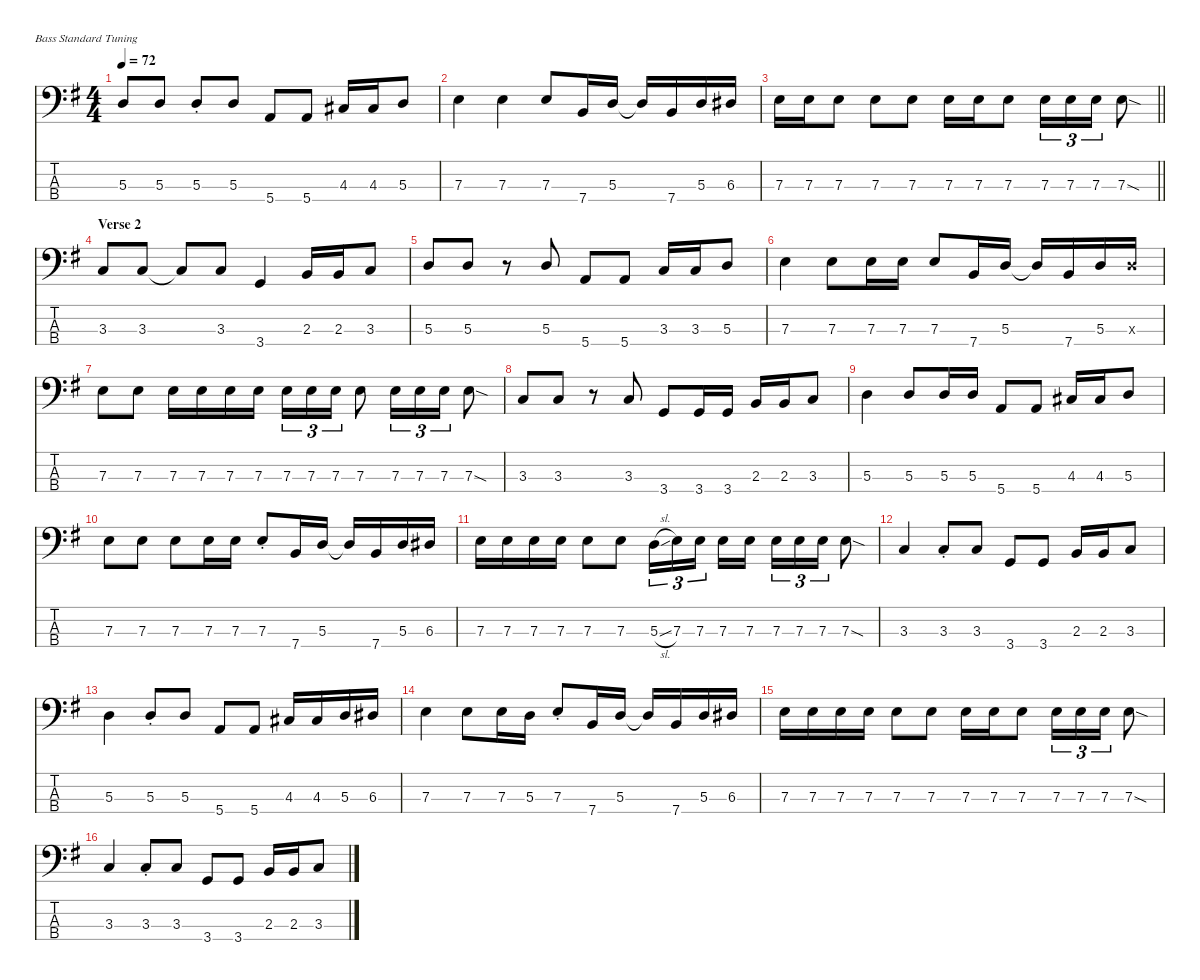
\defaultSystemsLayout 4
\hideDynamics
\bracketExtendMode nobrackets
\singleTrackTrackNamePolicy hidden
\multiTrackTrackNamePolicy hidden
\otherSystemsTrackNameOrientation horizontal
\track ("Bass" "el.bs.") {instrument electricbassfinger}
\staff {score tabs}
\tuning (G2 D2 A1 E1)
\ts (4 4)
\tempo 72
\clef f4
\ks g
5.3{acc forcenatural}.8{dy f beam Up} 5.3{acc forcenatural}.8{beam Up} 5.3{st acc forcenatural}.8{beam Up} 5.3{acc forcenatural}.8{beam Up} 5.4{acc forcenatural}.8{beam Up} 5.4{acc forcenatural}.8{beam Up} 4.3{acc #}.16{beam Up} 4.3{acc #}.16{beam Up} 5.3{acc forcenatural}.8{beam Up} |
7.3{acc forcenatural}.4{beam Down} 7.3{acc forcenatural}.4{beam Down} 7.3{acc forcenatural}.8{beam Up} 7.4{acc forcenatural}.16{beam Up} 5.3{acc forcenatural}.16{beam Up} 5.3{t acc forcenatural}.16{beam Up} 7.4{acc forcenatural}.16{beam Up} 5.3{acc forcenatural}.16{beam Up} 6.3{acc #}.16{beam Up} |
\barLineRight lightlight
7.3{acc forcenatural}.16{beam Down} 7.3{acc forcenatural}.16{beam Down} 7.3{acc forcenatural}.8{beam Down} 7.3{acc forcenatural}.8{beam Down} 7.3{acc forcenatural}.8{beam Down} 7.3{acc forcenatural}.16{beam Down} 7.3{acc forcenatural}.16{beam Down} 7.3{acc forcenatural}.8{beam Down} 7.3{acc forcenatural}.16{tu (3 2) beam Down} 7.3{acc forcenatural}.16{tu (3 2) beam Down} 7.3{acc forcenatural}.16{tu (3 2) beam Down} 7.3{sod acc forcenatural}.8{beam Down} |
\section ("" "Verse 2")
3.3{acc forcenatural}.8{beam Up} 3.3{acc forcenatural}.8{beam Up} 3.3{t acc forcenatural}.8{beam Up} 3.3{acc forcenatural}.8{beam Up} 3.4{acc forcenatural}.4{beam Up} 2.3{acc forcenatural}.16{beam Up} 2.3{acc forcenatural}.16{beam Up} 3.3{acc forcenatural}.8{beam Up} |
5.3{acc forcenatural}.8{beam Up} 5.3{acc forcenatural}.8{beam Up} r.8{beam Up} 5.3{acc forcenatural}.8{beam Up} 5.4{acc forcenatural}.8{beam Up} 5.4{acc forcenatural}.8{beam Up} 3.3{acc forcenatural}.16{beam Up} 3.3{acc forcenatural}.16{beam Up} 5.3{acc forcenatural}.8{beam Up} |
7.3{acc forcenatural}.4{beam Down} 7.3{acc forcenatural}.8{beam Down} 7.3{acc forcenatural}.16{beam Down} 7.3{acc forcenatural}.16{beam Down} 7.3{acc forcenatural}.8{beam Up} 7.4{acc forcenatural}.16{beam Up} 5.3{acc forcenatural}.16{beam Up} 5.3{t acc forcenatural}.16{beam Up} 7.4{acc forcenatural}.16{beam Up} 5.3{acc forcenatural}.16{beam Up} 5.3{x acc forcenatural}.16{beam Up} |
7.3{acc forcenatural}.8{beam Down} 7.3{acc forcenatural}.8{beam Down} 7.3{acc forcenatural}.16{beam Down} 7.3{acc forcenatural}.16{beam Down} 7.3{acc forcenatural}.16{beam Down} 7.3{acc forcenatural}.16{beam Down} 7.3{acc forcenatural}.16{tu (3 2) beam Down} 7.3{acc forcenatural}.16{tu (3 2) beam Down} 7.3{acc forcenatural}.16{tu (3 2) beam Down} 7.3{acc forcenatural}.8{beam Down} 7.3{acc forcenatural}.16{tu (3 2) beam Down} 7.3{acc forcenatural}.16{tu (3 2) beam Down} 7.3{acc forcenatural}.16{tu (3 2) beam Down} 7.3{sod acc forcenatural}.8{beam Down} |
3.3{acc forcenatural}.8{beam Up} 3.3{acc forcenatural}.8{beam Up} r.8{beam Up} 3.3{acc forcenatural}.8{beam Up} 3.4{acc forcenatural}.8{beam Up} 3.4{acc forcenatural}.16{beam Up} 3.4{acc forcenatural}.16{beam Up} 2.3{acc forcenatural}.16{beam Up} 2.3{acc forcenatural}.16{beam Up} 3.3{acc forcenatural}.8{beam Up} |
5.3{acc forcenatural}.4{beam Down} 5.3{acc forcenatural}.8{beam Up} 5.3{acc forcenatural}.16{beam Up} 5.3{acc forcenatural}.16{beam Up} 5.4{acc forcenatural}.8{beam Up} 5.4{acc forcenatural}.8{beam Up} 4.3{acc #}.16{beam Up} 4.3{acc #}.16{beam Up} 5.3{acc forcenatural}.8{beam Up} |
7.3{acc forcenatural}.8{beam Down} 7.3{acc forcenatural}.8{beam Down} 7.3{acc forcenatural}.8{beam Down} 7.3{acc forcenatural}.16{beam Down} 7.3{acc forcenatural}.16{beam Down} 7.3{st acc forcenatural}.8{beam Up} 7.4{acc forcenatural}.16{beam Up} 5.3{acc forcenatural}.16{beam Up} 5.3{t acc forcenatural}.16{beam Up} 7.4{acc forcenatural}.16{beam Up} 5.3{acc forcenatural}.16{beam Up} 6.3{acc #}.16{beam Up} |
7.3{acc forcenatural}.16{beam Down} 7.3{acc forcenatural}.16{beam Down} 7.3{acc forcenatural}.16{beam Down} 7.3{acc forcenatural}.16{beam Down} 7.3{acc forcenatural}.8{beam Down} 7.3{acc forcenatural}.8{beam Down} 5.3{sl acc forcenatural}.16{tu (3 2) beam Down} 7.3{acc forcenatural}.16{tu (3 2) beam Down} 7.3{acc forcenatural}.16{tu (3 2) beam Down} 7.3{acc forcenatural}.16{beam Down} 7.3{acc forcenatural}.16{beam Down} 7.3{acc forcenatural}.16{tu (3 2) beam Down} 7.3{acc forcenatural}.16{tu (3 2) beam Down} 7.3{acc forcenatural}.16{tu (3 2) beam Down} 7.3{sod acc forcenatural}.8{beam Down} |
3.3{acc forcenatural}.4{beam Up} 3.3{st acc forcenatural}.8{beam Up} 3.3{acc forcenatural}.8{beam Up} 3.4{acc forcenatural}.8{beam Up} 3.4{acc forcenatural}.8{beam Up} 2.3{acc forcenatural}.16{beam Up} 2.3{acc forcenatural}.16{beam Up} 3.3{acc forcenatural}.8{beam Up} |
5.3{acc forcenatural}.4{beam Down} 5.3{st acc forcenatural}.8{beam Up} 5.3{acc forcenatural}.8{beam Up} 5.4{acc forcenatural}.8{beam Up} 5.4{acc forcenatural}.8{beam Up} 4.3{acc #}.16{beam Up} 4.3{acc #}.16{beam Up} 5.3{acc forcenatural}.16{beam Up} 6.3{acc #}.16{beam Up} |
7.3{acc forcenatural}.4{beam Down} 7.3{acc forcenatural}.8{beam Down} 7.3{acc forcenatural}.16{beam Down} 5.3{acc forcenatural}.16{beam Down} 7.3{st acc forcenatural}.8{beam Up} 7.4{acc forcenatural}.16{beam Up} 5.3{acc forcenatural}.16{beam Up} 5.3{t acc forcenatural}.16{beam Up} 7.4{acc forcenatural}.16{beam Up} 5.3{acc forcenatural}.16{beam Up} 6.3{acc #}.16{beam Up} |
7.3{acc forcenatural}.16{beam Down} 7.3{acc forcenatural}.16{beam Down} 7.3{acc forcenatural}.16{beam Down} 7.3{acc forcenatural}.16{beam Down} 7.3{acc forcenatural}.8{beam Down} 7.3{acc forcenatural}.8{beam Down} 7.3{acc forcenatural}.16{beam Down} 7.3{acc forcenatural}.16{beam Down} 7.3{acc forcenatural}.8{beam Down} 7.3{acc forcenatural}.16{tu (3 2) beam Down} 7.3{acc forcenatural}.16{tu (3 2) beam Down} 7.3{acc forcenatural}.16{tu (3 2) beam Down} 7.3{sod acc forcenatural}.8{beam Down} |
3.3{acc forcenatural}.4{beam Up} 3.3{st acc forcenatural}.8{beam Up} 3.3{acc forcenatural}.8{beam Up} 3.4{acc forcenatural}.8{beam Up} 3.4{acc forcenatural}.8{beam Up} 2.3{acc forcenatural}.16{beam Up} 2.3{acc forcenatural}.16{beam Up} 3.3{acc forcenatural}.8{beam Up}
